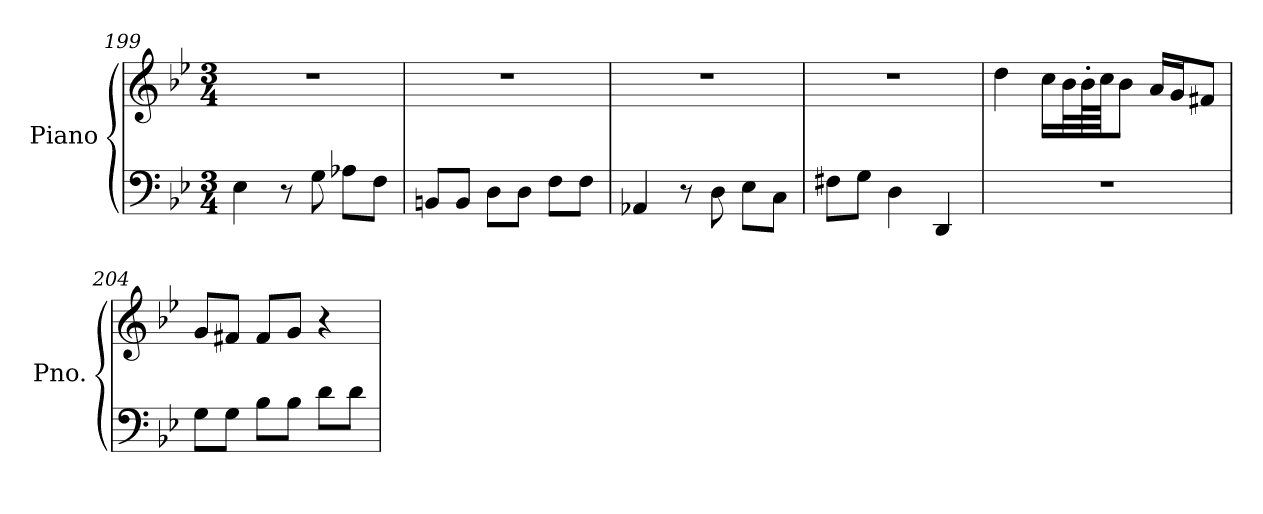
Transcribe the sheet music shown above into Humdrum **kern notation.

**kern	**kern
*part1	*part1
*staff2	*staff1
*I"Piano	*
*I'Pno.	*
*clefF4	*clefG2
*k[b-e-]	*k[b-e-]
*M3/4	*M3/4
=199	=199
4E-\	2.r
8r	.
8G\	.
8A-X\L	.
8F\J	.
=200	=200
8BBn/L	2.r
8BB/J	.
8D\L	.
8D\J	.
8F\L	.
8F\J	.
=201	=201
4AA-X/	2.r
8r	.
8D\	.
8E-\L	.
8C\J	.
=202	=202
8F#X\L	2.r
8G\J	.
4D\	.
4DD/	.
=203	=203
2.r	4dd\
.	16cc\LL
.	32b-\L
.	64b-'\L
.	64cc\JJJ
.	8b-\J
.	16a/LL
.	16g/J
.	8f#X/J
=204	=204
8G\L	8g/L
8G\J	8f#X/J
8B-\L	8f#/L
8B-\J	8g/J
8d\L	4r
8d\J	.
=	=
*-	*-
